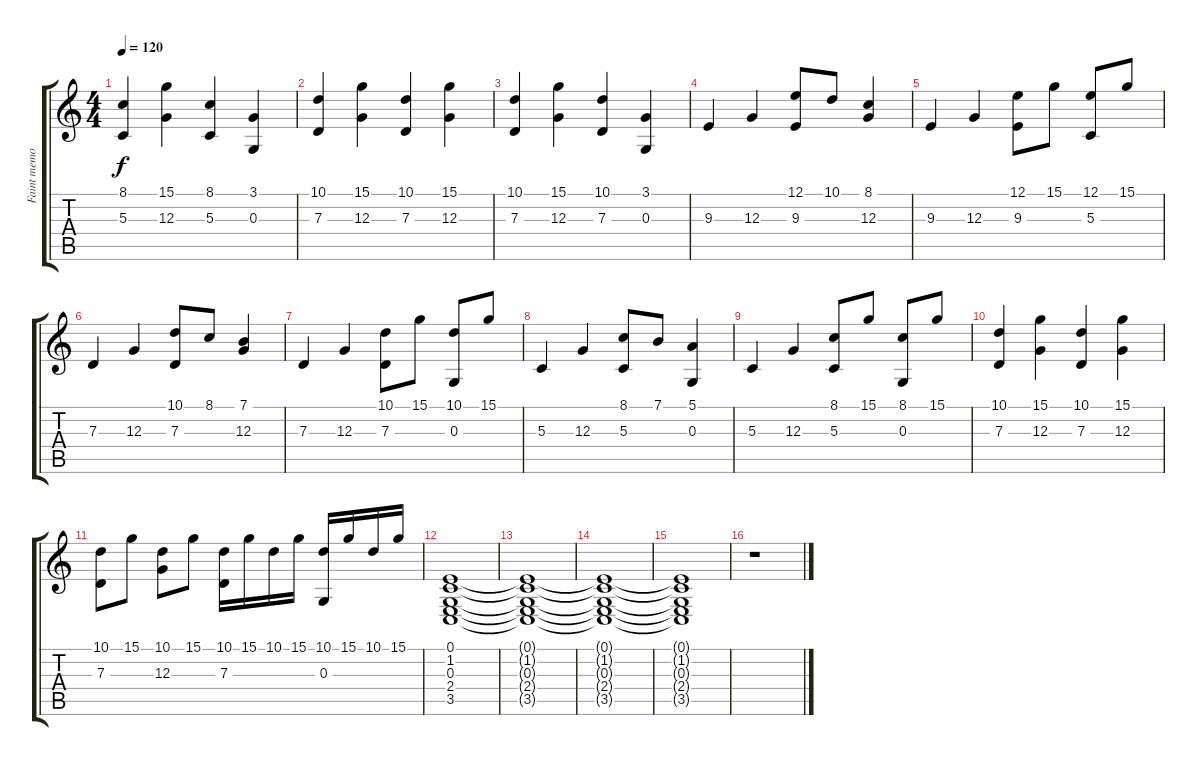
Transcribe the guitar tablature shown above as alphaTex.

\track ("Faint memory of childhood" "Faint memo") {instrument celesta}
\staff {score tabs}
\tuning (E4 B3 G3 D3 A2 E2) {hide}
\ts (4 4)
\tempo 120
\clef g2
\ks c
(8.1 5.3).4{dy f} (15.1 12.3).4 (8.1 5.3).4 (3.1 0.3).4 |
(10.1 7.3).4 (15.1 12.3).4 (10.1 7.3).4 (15.1 12.3).4 |
(10.1 7.3).4 (15.1 12.3).4 (10.1 7.3).4 (3.1 0.3).4 |
9.3.4 12.3.4 (12.1 9.3).8 10.1.8 (8.1 12.3).4 |
9.3.4 12.3.4 (12.1 9.3).8 15.1.8 (12.1 5.3).8 15.1.8 |
7.3.4 12.3.4 (10.1 7.3).8 8.1.8 (7.1 12.3).4 |
7.3.4 12.3.4 (10.1 7.3).8 15.1.8 (10.1 0.3).8 15.1.8 |
5.3.4 12.3.4 (8.1 5.3).8 7.1.8 (5.1 0.3).4 |
5.3.4 12.3.4 (8.1 5.3).8 15.1.8 (8.1 0.3).8 15.1.8 |
(10.1 7.3).4 (15.1 12.3).4 (10.1 7.3).4 (15.1 12.3).4 |
(10.1 7.3).8 15.1.8 (10.1 12.3).8 15.1.8 (10.1 7.3).16 15.1.16 10.1.16 15.1.16 (10.1 0.3).16 15.1.16 10.1.16 15.1.16 |
(0.1 1.2 0.3 2.4 3.5).1 |
(0.1{t} 1.2{t} 0.3{t} 2.4{t} 3.5{t}).1 |
(0.1{t} 1.2{t} 0.3{t} 2.4{t} 3.5{t}).1 |
(0.1{t} 1.2{t} 0.3{t} 2.4{t} 3.5{t}).1 |
r.1
